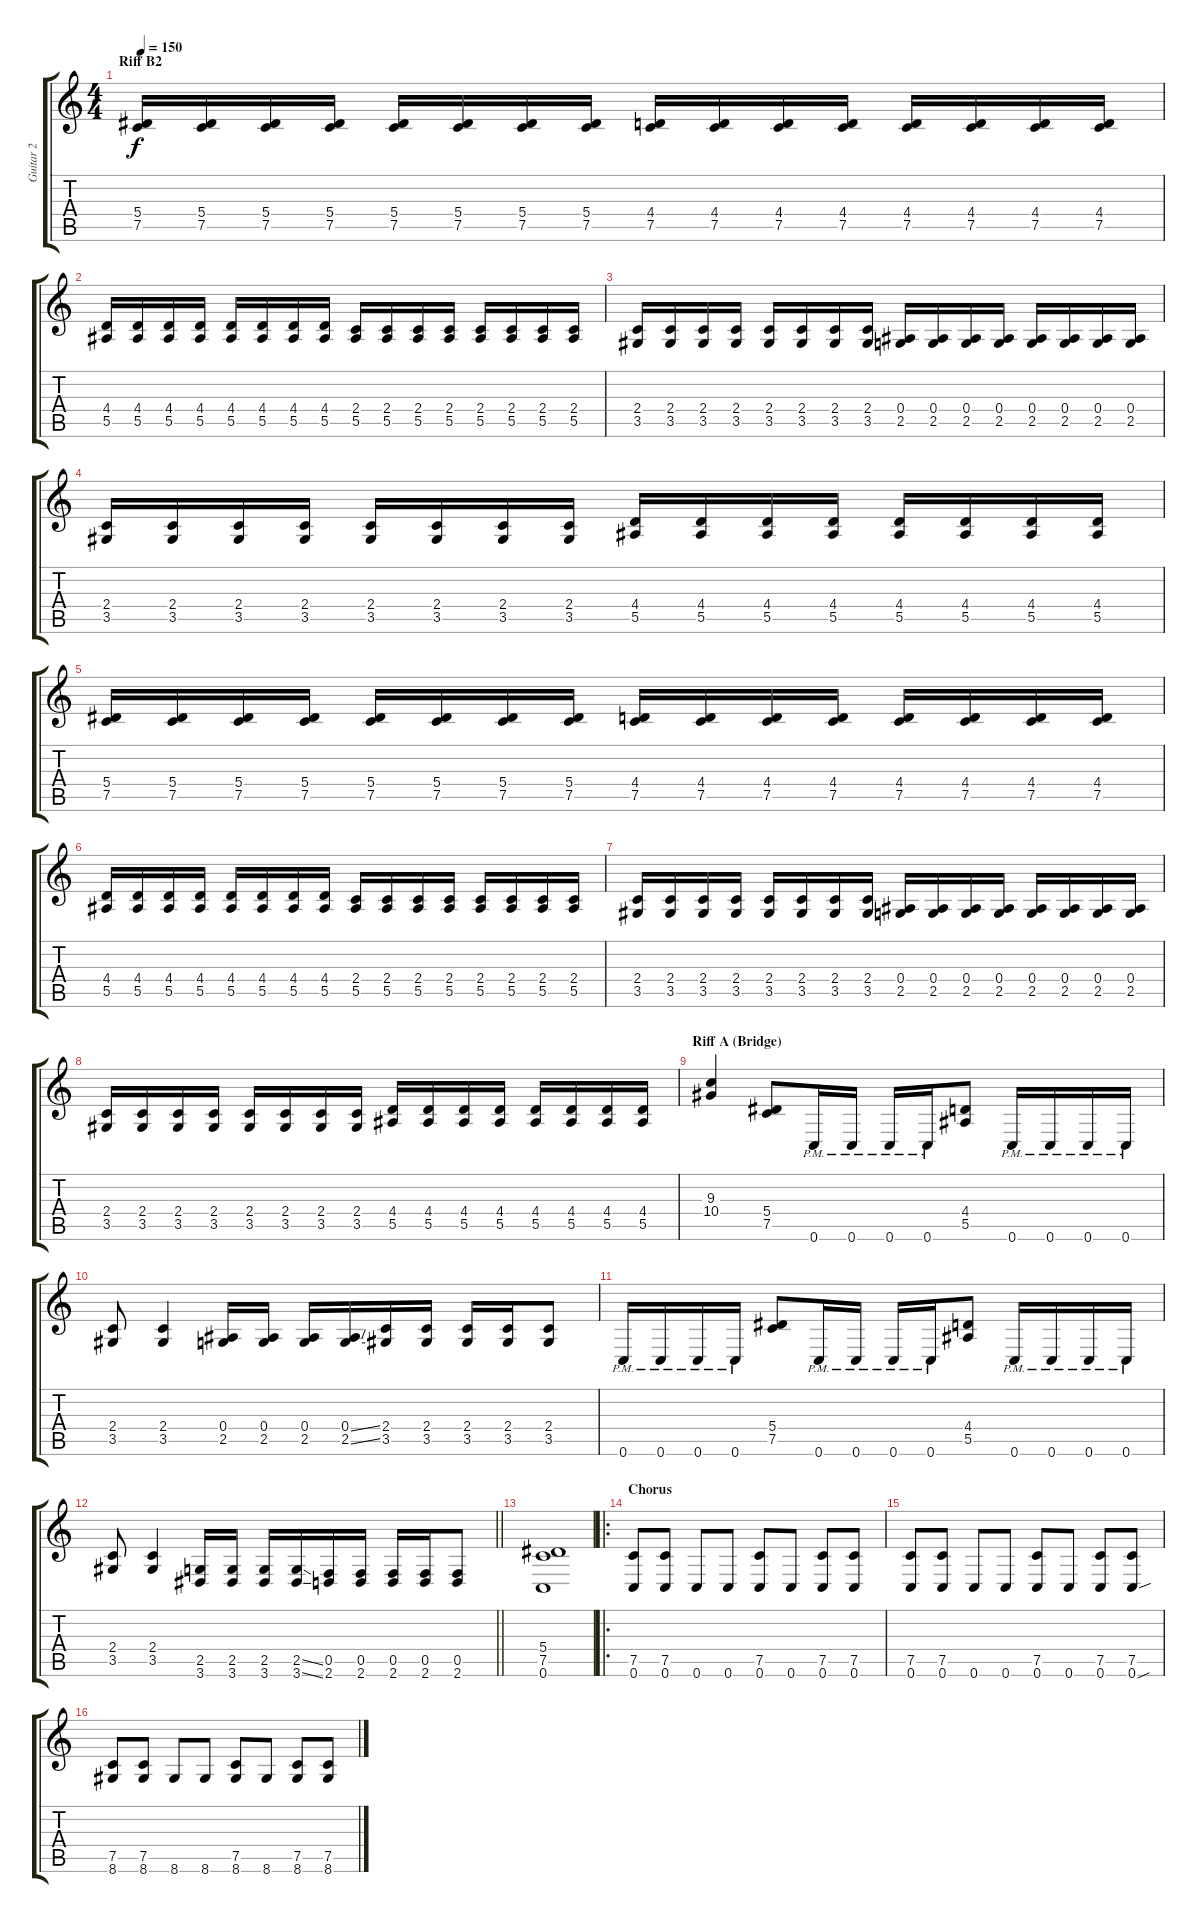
\track ("Guitar 2" "Guitar 2") {instrument distortionguitar}
\staff {score tabs}
\tuning (C4 G3 Eb3 Bb2 F2 C2) {hide}
\ts (4 4)
\section ("" "Riff B2")
\tempo 150
\clef g2
\ks c
(5.4 7.5).16{dy f} (5.4 7.5).16 (5.4 7.5).16 (5.4 7.5).16 (5.4 7.5).16 (5.4 7.5).16 (5.4 7.5).16 (5.4 7.5).16 (4.4 7.5).16 (4.4 7.5).16 (4.4 7.5).16 (4.4 7.5).16 (4.4 7.5).16 (4.4 7.5).16 (4.4 7.5).16 (4.4 7.5).16 |
(4.4 5.5).16 (4.4 5.5).16 (4.4 5.5).16 (4.4 5.5).16 (4.4 5.5).16 (4.4 5.5).16 (4.4 5.5).16 (4.4 5.5).16 (2.4 5.5).16 (2.4 5.5).16 (2.4 5.5).16 (2.4 5.5).16 (2.4 5.5).16 (2.4 5.5).16 (2.4 5.5).16 (2.4 5.5).16 |
(2.4 3.5).16 (2.4 3.5).16 (2.4 3.5).16 (2.4 3.5).16 (2.4 3.5).16 (2.4 3.5).16 (2.4 3.5).16 (2.4 3.5).16 (0.4 2.5).16 (0.4 2.5).16 (0.4 2.5).16 (0.4 2.5).16 (0.4 2.5).16 (0.4 2.5).16 (0.4 2.5).16 (0.4 2.5).16 |
(2.4 3.5).16 (2.4 3.5).16 (2.4 3.5).16 (2.4 3.5).16 (2.4 3.5).16 (2.4 3.5).16 (2.4 3.5).16 (2.4 3.5).16 (4.4 5.5).16 (4.4 5.5).16 (4.4 5.5).16 (4.4 5.5).16 (4.4 5.5).16 (4.4 5.5).16 (4.4 5.5).16 (4.4 5.5).16 |
(5.4 7.5).16 (5.4 7.5).16 (5.4 7.5).16 (5.4 7.5).16 (5.4 7.5).16 (5.4 7.5).16 (5.4 7.5).16 (5.4 7.5).16 (4.4 7.5).16 (4.4 7.5).16 (4.4 7.5).16 (4.4 7.5).16 (4.4 7.5).16 (4.4 7.5).16 (4.4 7.5).16 (4.4 7.5).16 |
(4.4 5.5).16 (4.4 5.5).16 (4.4 5.5).16 (4.4 5.5).16 (4.4 5.5).16 (4.4 5.5).16 (4.4 5.5).16 (4.4 5.5).16 (2.4 5.5).16 (2.4 5.5).16 (2.4 5.5).16 (2.4 5.5).16 (2.4 5.5).16 (2.4 5.5).16 (2.4 5.5).16 (2.4 5.5).16 |
(2.4 3.5).16 (2.4 3.5).16 (2.4 3.5).16 (2.4 3.5).16 (2.4 3.5).16 (2.4 3.5).16 (2.4 3.5).16 (2.4 3.5).16 (0.4 2.5).16 (0.4 2.5).16 (0.4 2.5).16 (0.4 2.5).16 (0.4 2.5).16 (0.4 2.5).16 (0.4 2.5).16 (0.4 2.5).16 |
(2.4 3.5).16 (2.4 3.5).16 (2.4 3.5).16 (2.4 3.5).16 (2.4 3.5).16 (2.4 3.5).16 (2.4 3.5).16 (2.4 3.5).16 (4.4 5.5).16 (4.4 5.5).16 (4.4 5.5).16 (4.4 5.5).16 (4.4 5.5).16 (4.4 5.5).16 (4.4 5.5).16 (4.4 5.5).16 |
\section ("" "Riff A (Bridge)")
(9.3 10.4).4 (5.4 7.5).8 0.6{pm}.16 0.6{pm}.16 0.6{pm}.16 0.6{pm}.16 (4.4 5.5).8 0.6{pm}.16 0.6{pm}.16 0.6{pm}.16 0.6{pm}.16 |
(2.4 3.5).8 (2.4 3.5).4 (0.4 2.5).16 (0.4 2.5).16 (0.4 2.5).16 (0.4{ss} 2.5{ss}).16 (2.4 3.5).16 (2.4 3.5).16 (2.4 3.5).16 (2.4 3.5).16 (2.4 3.5).8 |
0.6{pm}.16 0.6{pm}.16 0.6{pm}.16 0.6{pm}.16 (5.4 7.5).8 0.6{pm}.16 0.6{pm}.16 0.6{pm}.16 0.6{pm}.16 (4.4 5.5).8 0.6{pm}.16 0.6{pm}.16 0.6{pm}.16 0.6{pm}.16 |
\barLineRight lightlight
(2.4 3.5).8 (2.4 3.5).4 (2.5 3.6).16 (2.5 3.6).16 (2.5 3.6).16 (2.5{ss} 3.6{ss}).16 (0.5 2.6).16 (0.5 2.6).16 (0.5 2.6).16 (0.5 2.6).16 (0.5 2.6).8 |
(5.4 7.5 0.6).1 |
\ro
\section ("" "Chorus")
(7.5 0.6).8 (7.5 0.6).8 0.6.8 0.6.8 (7.5 0.6).8 0.6.8 (7.5 0.6).8 (7.5 0.6).8 |
(7.5 0.6).8 (7.5 0.6).8 0.6.8 0.6.8 (7.5 0.6).8 0.6.8 (7.5 0.6).8 (7.5 0.6{sou}).8 |
(7.5 8.6).8 (7.5 8.6).8 8.6.8 8.6.8 (7.5 8.6).8 8.6.8 (7.5 8.6).8 (7.5 8.6).8
